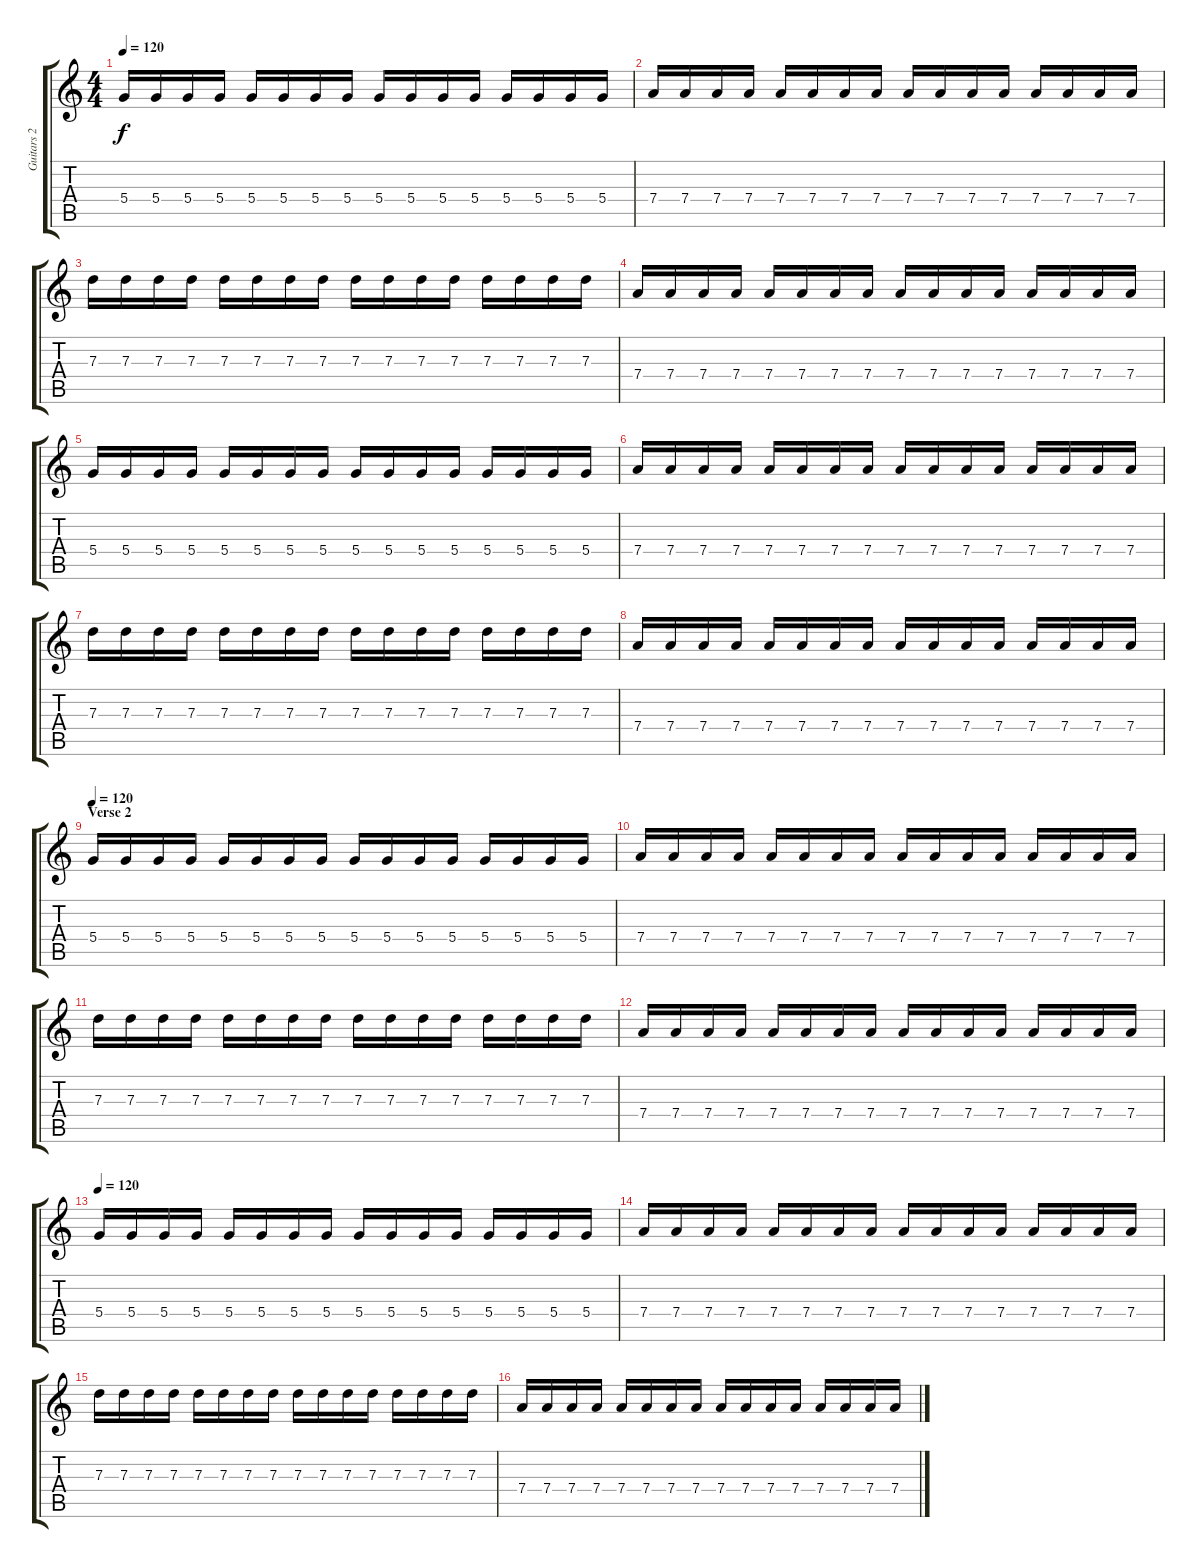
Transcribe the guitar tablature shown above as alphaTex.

\track ("Guitars 2" "Guitars 2") {instrument electricguitarmuted}
\staff {score tabs}
\tuning (E4 B3 G3 D3 A2 E2) {hide}
\ts (4 4)
\tempo 120
\clef g2
\ks c
5.4.16{dy f instrument overdrivenguitar} 5.4.16 5.4.16 5.4.16 5.4.16 5.4.16 5.4.16 5.4.16 5.4.16 5.4.16 5.4.16 5.4.16 5.4.16 5.4.16 5.4.16 5.4.16 |
7.4.16 7.4.16 7.4.16 7.4.16 7.4.16 7.4.16 7.4.16 7.4.16 7.4.16 7.4.16 7.4.16 7.4.16 7.4.16 7.4.16 7.4.16 7.4.16 |
7.3.16 7.3.16 7.3.16 7.3.16 7.3.16 7.3.16 7.3.16 7.3.16 7.3.16 7.3.16 7.3.16 7.3.16 7.3.16 7.3.16 7.3.16 7.3.16 |
7.4.16 7.4.16 7.4.16 7.4.16 7.4.16 7.4.16 7.4.16 7.4.16 7.4.16 7.4.16 7.4.16 7.4.16 7.4.16 7.4.16 7.4.16 7.4.16 |
5.4.16{instrument overdrivenguitar} 5.4.16 5.4.16 5.4.16 5.4.16 5.4.16 5.4.16 5.4.16 5.4.16 5.4.16 5.4.16 5.4.16 5.4.16 5.4.16 5.4.16 5.4.16 |
7.4.16 7.4.16 7.4.16 7.4.16 7.4.16 7.4.16 7.4.16 7.4.16 7.4.16 7.4.16 7.4.16 7.4.16 7.4.16 7.4.16 7.4.16 7.4.16 |
7.3.16 7.3.16 7.3.16 7.3.16 7.3.16 7.3.16 7.3.16 7.3.16 7.3.16 7.3.16 7.3.16 7.3.16 7.3.16 7.3.16 7.3.16 7.3.16 |
7.4.16 7.4.16 7.4.16 7.4.16 7.4.16 7.4.16 7.4.16 7.4.16 7.4.16 7.4.16 7.4.16 7.4.16 7.4.16 7.4.16 7.4.16 7.4.16 |
\section ("" "Verse 2")
\tempo 120
5.4.16 5.4.16 5.4.16 5.4.16 5.4.16 5.4.16 5.4.16 5.4.16 5.4.16 5.4.16 5.4.16 5.4.16 5.4.16 5.4.16 5.4.16 5.4.16 |
7.4.16 7.4.16 7.4.16 7.4.16 7.4.16 7.4.16 7.4.16 7.4.16 7.4.16 7.4.16 7.4.16 7.4.16 7.4.16 7.4.16 7.4.16 7.4.16 |
7.3.16 7.3.16 7.3.16 7.3.16 7.3.16 7.3.16 7.3.16 7.3.16 7.3.16 7.3.16 7.3.16 7.3.16 7.3.16 7.3.16 7.3.16 7.3.16 |
7.4.16 7.4.16 7.4.16 7.4.16 7.4.16 7.4.16 7.4.16 7.4.16 7.4.16 7.4.16 7.4.16 7.4.16 7.4.16 7.4.16 7.4.16 7.4.16 |
\tempo 120
5.4.16 5.4.16 5.4.16 5.4.16 5.4.16 5.4.16 5.4.16 5.4.16 5.4.16 5.4.16 5.4.16 5.4.16 5.4.16 5.4.16 5.4.16 5.4.16 |
7.4.16 7.4.16 7.4.16 7.4.16 7.4.16 7.4.16 7.4.16 7.4.16 7.4.16 7.4.16 7.4.16 7.4.16 7.4.16 7.4.16 7.4.16 7.4.16 |
7.3.16 7.3.16 7.3.16 7.3.16 7.3.16 7.3.16 7.3.16 7.3.16 7.3.16 7.3.16 7.3.16 7.3.16 7.3.16 7.3.16 7.3.16 7.3.16 |
7.4.16 7.4.16 7.4.16 7.4.16 7.4.16 7.4.16 7.4.16 7.4.16 7.4.16 7.4.16 7.4.16 7.4.16 7.4.16 7.4.16 7.4.16 7.4.16
